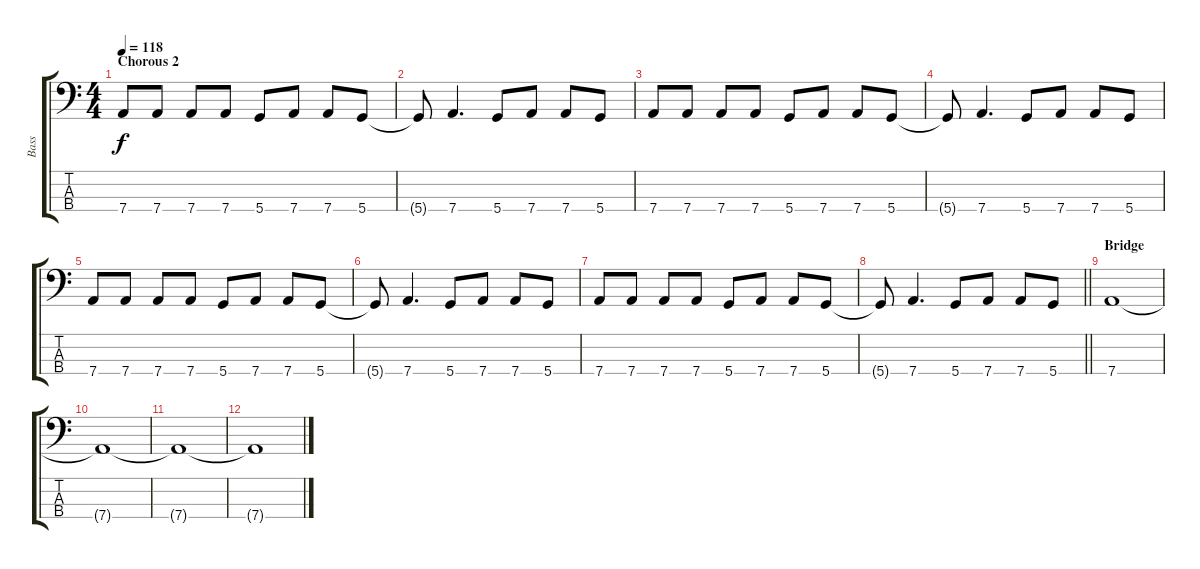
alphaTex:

\track ("Bass" "Bass") {instrument electricbassfinger}
\staff {score tabs}
\tuning (G2 D2 A1 D1) {hide}
\ts (4 4)
\section ("" "Chorous 2")
\tempo 118
\clef f4
\ks c
7.4.8{dy f} 7.4.8 7.4.8 7.4.8 5.4.8 7.4.8 7.4.8 5.4.8 |
5.4{t}.8 7.4.4{d} 5.4.8 7.4.8 7.4.8 5.4.8 |
7.4.8 7.4.8 7.4.8 7.4.8 5.4.8 7.4.8 7.4.8 5.4.8 |
5.4{t}.8 7.4.4{d} 5.4.8 7.4.8 7.4.8 5.4.8 |
7.4.8 7.4.8 7.4.8 7.4.8 5.4.8 7.4.8 7.4.8 5.4.8 |
5.4{t}.8 7.4.4{d} 5.4.8 7.4.8 7.4.8 5.4.8 |
7.4.8 7.4.8 7.4.8 7.4.8 5.4.8 7.4.8 7.4.8 5.4.8 |
\barLineRight lightlight
5.4{t}.8 7.4.4{d} 5.4.8 7.4.8 7.4.8 5.4.8 |
\section ("" "Bridge")
7.4.1 |
7.4{t}.1 |
7.4{t}.1 |
7.4{t}.1
